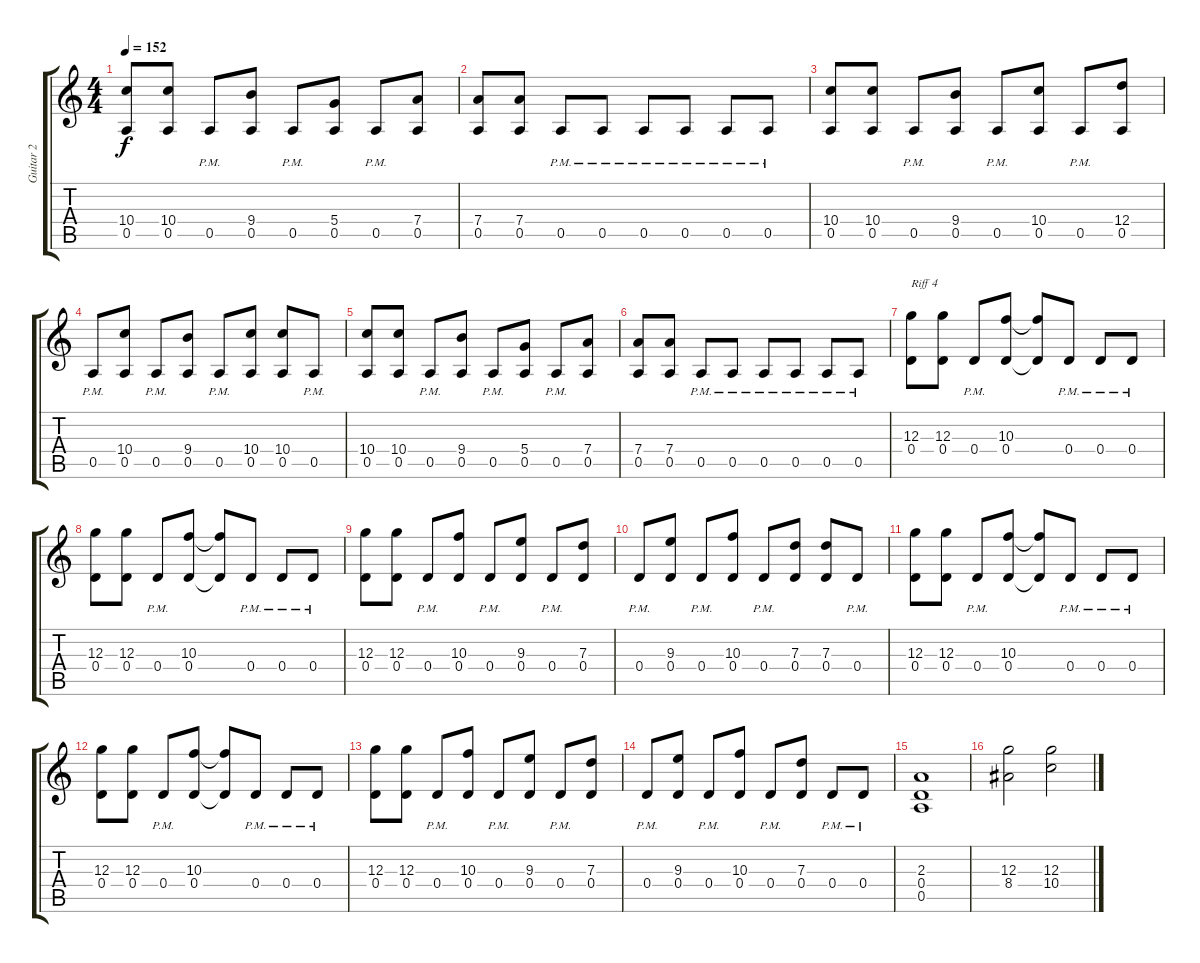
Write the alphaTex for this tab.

\track ("Guitar 2" "Guitar 2") {instrument distortionguitar}
\staff {score tabs}
\tuning (E4 B3 G3 D3 A2 E2) {hide}
\ts (4 4)
\tempo 152
\clef g2
\ks c
(10.4 0.5).8{dy f} (10.4 0.5).8 0.5{pm}.8 (9.4 0.5).8 0.5{pm}.8 (5.4 0.5).8 0.5{pm}.8 (7.4 0.5).8 |
(7.4 0.5).8 (7.4 0.5).8 0.5{pm}.8 0.5{pm}.8 0.5{pm}.8 0.5{pm}.8 0.5{pm}.8 0.5{pm}.8 |
(10.4 0.5).8 (10.4 0.5).8 0.5{pm}.8 (9.4 0.5).8 0.5{pm}.8 (10.4 0.5).8 0.5{pm}.8 (12.4 0.5).8 |
0.5{pm}.8 (10.4 0.5).8 0.5{pm}.8 (9.4 0.5).8 0.5{pm}.8 (10.4 0.5).8 (10.4 0.5).8 0.5{pm}.8 |
(10.4 0.5).8 (10.4 0.5).8 0.5{pm}.8 (9.4 0.5).8 0.5{pm}.8 (5.4 0.5).8 0.5{pm}.8 (7.4 0.5).8 |
(7.4 0.5).8 (7.4 0.5).8 0.5{pm}.8 0.5{pm}.8 0.5{pm}.8 0.5{pm}.8 0.5{pm}.8 0.5{pm}.8 |
(12.3 0.4).8{txt "Riff 4"} (12.3 0.4).8 0.4{pm}.8 (10.3 0.4).8 (10.3{t} 0.4{t}).8 0.4{pm}.8 0.4{pm}.8 0.4{pm}.8 |
(12.3 0.4).8 (12.3 0.4).8 0.4{pm}.8 (10.3 0.4).8 (10.3{t} 0.4{t}).8 0.4{pm}.8 0.4{pm}.8 0.4{pm}.8 |
(12.3 0.4).8 (12.3 0.4).8 0.4{pm}.8 (10.3 0.4).8 0.4{pm}.8 (9.3 0.4).8 0.4{pm}.8 (7.3 0.4).8 |
0.4{pm}.8 (9.3 0.4).8 0.4{pm}.8 (10.3 0.4).8 0.4{pm}.8 (7.3 0.4).8 (7.3 0.4).8 0.4{pm}.8 |
(12.3 0.4).8 (12.3 0.4).8 0.4{pm}.8 (10.3 0.4).8 (10.3{t} 0.4{t}).8 0.4{pm}.8 0.4{pm}.8 0.4{pm}.8 |
(12.3 0.4).8 (12.3 0.4).8 0.4{pm}.8 (10.3 0.4).8 (10.3{t} 0.4{t}).8 0.4{pm}.8 0.4{pm}.8 0.4{pm}.8 |
(12.3 0.4).8 (12.3 0.4).8 0.4{pm}.8 (10.3 0.4).8 0.4{pm}.8 (9.3 0.4).8 0.4{pm}.8 (7.3 0.4).8 |
0.4{pm}.8 (9.3 0.4).8 0.4{pm}.8 (10.3 0.4).8 0.4{pm}.8 (7.3 0.4).8 0.4{pm}.8 0.4{pm}.8 |
(2.3 0.4 0.5).1 |
(12.3 8.4).2 (12.3 10.4).2
